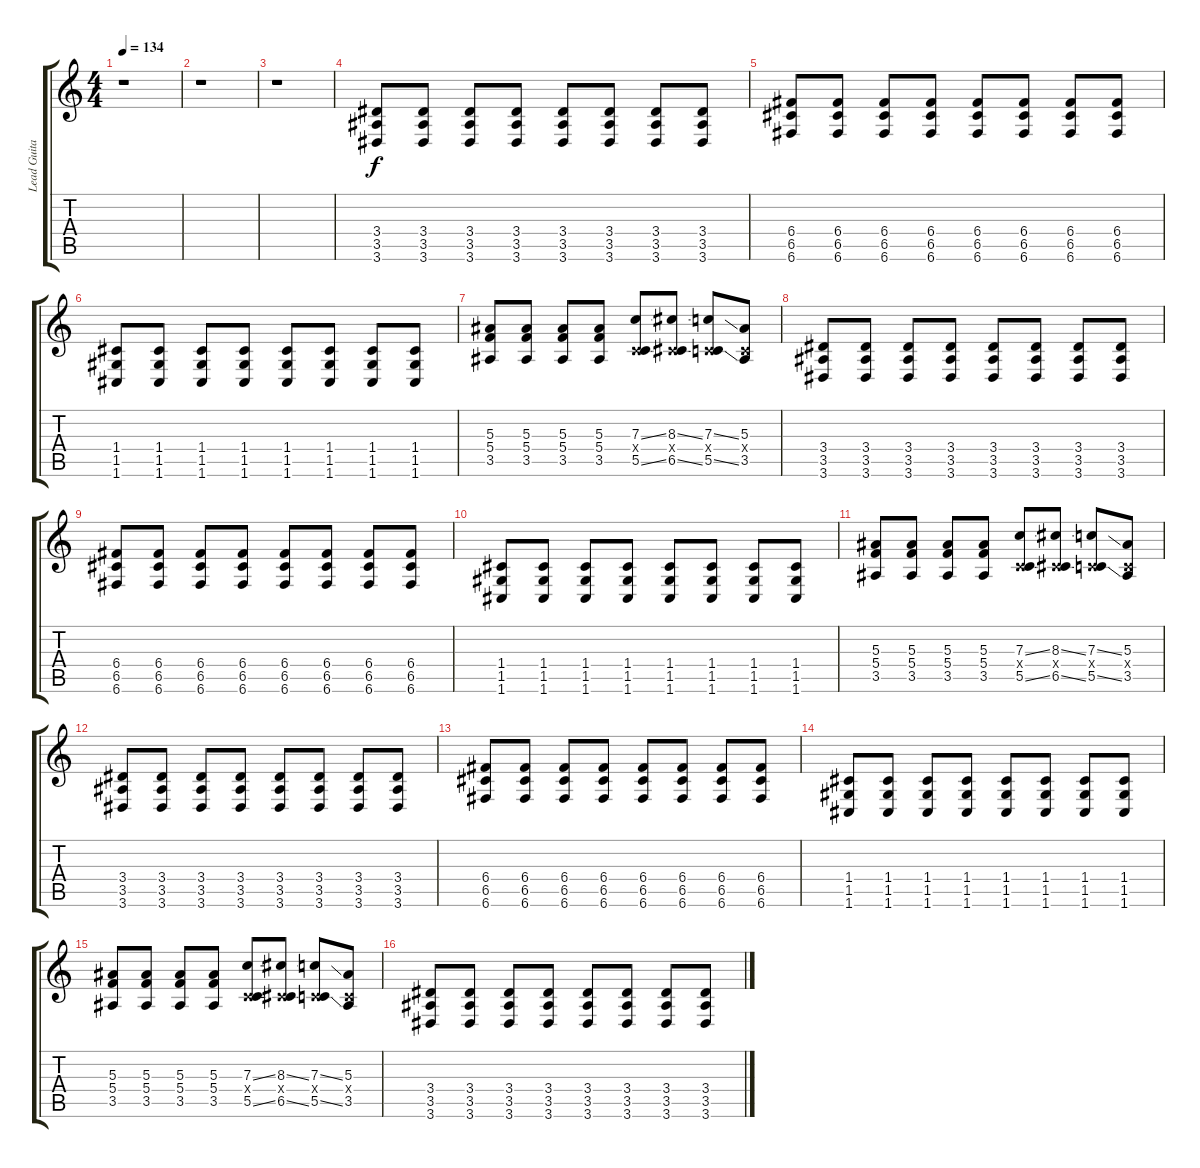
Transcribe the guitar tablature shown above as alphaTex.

\track ("Lead Guitar" "Lead Guita") {instrument distortionguitar}
\staff {score tabs}
\tuning (D4 A3 F3 C3 G2 C2) {hide}
\ts (4 4)
\tempo 134
\clef g2
\ks c
r.1{dy f} |
r.1 |
r.1 |
(3.4 3.5 3.6).8 (3.4 3.5 3.6).8 (3.4 3.5 3.6).8 (3.4 3.5 3.6).8 (3.4 3.5 3.6).8 (3.4 3.5 3.6).8 (3.4 3.5 3.6).8 (3.4 3.5 3.6).8 |
(6.4 6.5 6.6).8 (6.4 6.5 6.6).8 (6.4 6.5 6.6).8 (6.4 6.5 6.6).8 (6.4 6.5 6.6).8 (6.4 6.5 6.6).8 (6.4 6.5 6.6).8 (6.4 6.5 6.6).8 |
(1.4 1.5 1.6).8 (1.4 1.5 1.6).8 (1.4 1.5 1.6).8 (1.4 1.5 1.6).8 (1.4 1.5 1.6).8 (1.4 1.5 1.6).8 (1.4 1.5 1.6).8 (1.4 1.5 1.6).8 |
(5.3 5.4 3.5).8 (5.3 5.4 3.5).8 (5.3 5.4 3.5).8 (5.3 5.4 3.5).8 (7.3{ss} 0.4{x} 5.5{ss}).8 (8.3{ss} 0.4{x} 6.5{ss}).8 (7.3{ss} 0.4{x} 5.5{ss}).8 (5.3 0.4{x} 3.5).8 |
(3.4 3.5 3.6).8 (3.4 3.5 3.6).8 (3.4 3.5 3.6).8 (3.4 3.5 3.6).8 (3.4 3.5 3.6).8 (3.4 3.5 3.6).8 (3.4 3.5 3.6).8 (3.4 3.5 3.6).8 |
(6.4 6.5 6.6).8 (6.4 6.5 6.6).8 (6.4 6.5 6.6).8 (6.4 6.5 6.6).8 (6.4 6.5 6.6).8 (6.4 6.5 6.6).8 (6.4 6.5 6.6).8 (6.4 6.5 6.6).8 |
(1.4 1.5 1.6).8 (1.4 1.5 1.6).8 (1.4 1.5 1.6).8 (1.4 1.5 1.6).8 (1.4 1.5 1.6).8 (1.4 1.5 1.6).8 (1.4 1.5 1.6).8 (1.4 1.5 1.6).8 |
(5.3 5.4 3.5).8 (5.3 5.4 3.5).8 (5.3 5.4 3.5).8 (5.3 5.4 3.5).8 (7.3{ss} 0.4{x} 5.5{ss}).8 (8.3{ss} 0.4{x} 6.5{ss}).8 (7.3{ss} 0.4{x} 5.5{ss}).8 (5.3 0.4{x} 3.5).8 |
(3.4 3.5 3.6).8 (3.4 3.5 3.6).8 (3.4 3.5 3.6).8 (3.4 3.5 3.6).8 (3.4 3.5 3.6).8 (3.4 3.5 3.6).8 (3.4 3.5 3.6).8 (3.4 3.5 3.6).8 |
(6.4 6.5 6.6).8 (6.4 6.5 6.6).8 (6.4 6.5 6.6).8 (6.4 6.5 6.6).8 (6.4 6.5 6.6).8 (6.4 6.5 6.6).8 (6.4 6.5 6.6).8 (6.4 6.5 6.6).8 |
(1.4 1.5 1.6).8 (1.4 1.5 1.6).8 (1.4 1.5 1.6).8 (1.4 1.5 1.6).8 (1.4 1.5 1.6).8 (1.4 1.5 1.6).8 (1.4 1.5 1.6).8 (1.4 1.5 1.6).8 |
(5.3 5.4 3.5).8 (5.3 5.4 3.5).8 (5.3 5.4 3.5).8 (5.3 5.4 3.5).8 (7.3{ss} 0.4{x} 5.5{ss}).8 (8.3{ss} 0.4{x} 6.5{ss}).8 (7.3{ss} 0.4{x} 5.5{ss}).8 (5.3 0.4{x} 3.5).8 |
(3.4 3.5 3.6).8 (3.4 3.5 3.6).8 (3.4 3.5 3.6).8 (3.4 3.5 3.6).8 (3.4 3.5 3.6).8 (3.4 3.5 3.6).8 (3.4 3.5 3.6).8 (3.4 3.5 3.6).8
